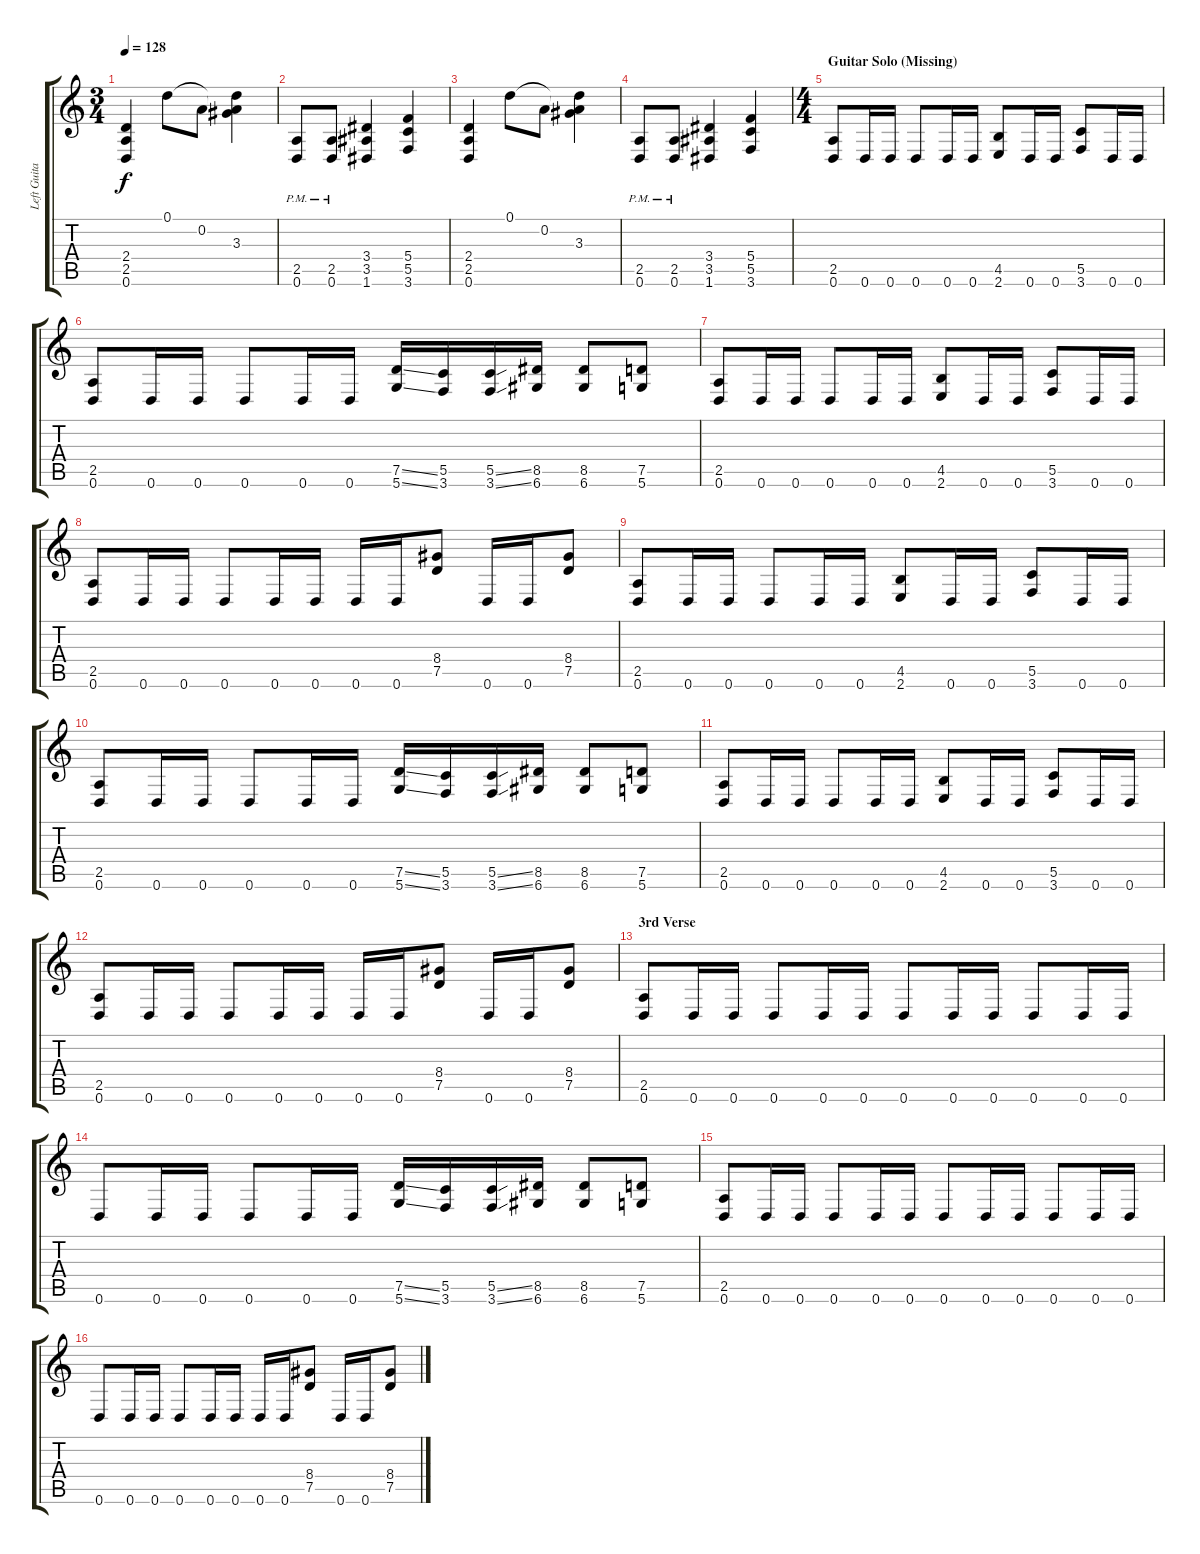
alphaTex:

\track ("Left Guitar" "Left Guita") {instrument distortionguitar}
\staff {score tabs}
\tuning (D4 A3 F3 C3 G2 D2) {hide}
\ts (3 4)
\tempo 128
\clef g2
\ks c
(2.4 2.5 0.6).4{dy f} 0.1.8 0.2.8 (0.1{t} 0.2{t} 3.3).4 |
(2.5{pm} 0.6{pm}).8 (2.5{pm} 0.6{pm}).8 (3.4 3.5 1.6).4 (5.4 5.5 3.6).4 |
(2.4 2.5 0.6).4 0.1.8 0.2.8 (0.1{t} 0.2{t} 3.3).4 |
(2.5{pm} 0.6{pm}).8 (2.5{pm} 0.6{pm}).8 (3.4 3.5 1.6).4 (5.4 5.5 3.6).4 |
\ts (4 4)
\section ("" "Guitar Solo (Missing)")
(2.5 0.6).8 0.6.16 0.6.16 0.6.8 0.6.16 0.6.16 (4.5 2.6).8 0.6.16 0.6.16 (5.5 3.6).8 0.6.16 0.6.16 |
(2.5 0.6).8 0.6.16 0.6.16 0.6.8 0.6.16 0.6.16 (7.5{ss} 5.6{ss}).16 (5.5 3.6).16 (5.5{ss} 3.6{ss}).16 (8.5 6.6).16 (8.5 6.6).8 (7.5 5.6).8 |
(2.5 0.6).8 0.6.16 0.6.16 0.6.8 0.6.16 0.6.16 (4.5 2.6).8 0.6.16 0.6.16 (5.5 3.6).8 0.6.16 0.6.16 |
(2.5 0.6).8 0.6.16 0.6.16 0.6.8 0.6.16 0.6.16 0.6.16 0.6.16 (8.4 7.5).8 0.6.16 0.6.16 (8.4 7.5).8 |
(2.5 0.6).8 0.6.16 0.6.16 0.6.8 0.6.16 0.6.16 (4.5 2.6).8 0.6.16 0.6.16 (5.5 3.6).8 0.6.16 0.6.16 |
(2.5 0.6).8 0.6.16 0.6.16 0.6.8 0.6.16 0.6.16 (7.5{ss} 5.6{ss}).16 (5.5 3.6).16 (5.5{ss} 3.6{ss}).16 (8.5 6.6).16 (8.5 6.6).8 (7.5 5.6).8 |
(2.5 0.6).8 0.6.16 0.6.16 0.6.8 0.6.16 0.6.16 (4.5 2.6).8 0.6.16 0.6.16 (5.5 3.6).8 0.6.16 0.6.16 |
(2.5 0.6).8 0.6.16 0.6.16 0.6.8 0.6.16 0.6.16 0.6.16 0.6.16 (8.4 7.5).8 0.6.16 0.6.16 (8.4 7.5).8 |
\section ("" "3rd Verse")
(2.5 0.6).8 0.6.16 0.6.16 0.6.8 0.6.16 0.6.16 0.6.8 0.6.16 0.6.16 0.6.8 0.6.16 0.6.16 |
0.6.8 0.6.16 0.6.16 0.6.8 0.6.16 0.6.16 (7.5{ss} 5.6{ss}).16 (5.5 3.6).16 (5.5{ss} 3.6{ss}).16 (8.5 6.6).16 (8.5 6.6).8 (7.5 5.6).8 |
(2.5 0.6).8 0.6.16 0.6.16 0.6.8 0.6.16 0.6.16 0.6.8 0.6.16 0.6.16 0.6.8 0.6.16 0.6.16 |
0.6.8 0.6.16 0.6.16 0.6.8 0.6.16 0.6.16 0.6.16 0.6.16 (8.4 7.5).8 0.6.16 0.6.16 (8.4 7.5).8
